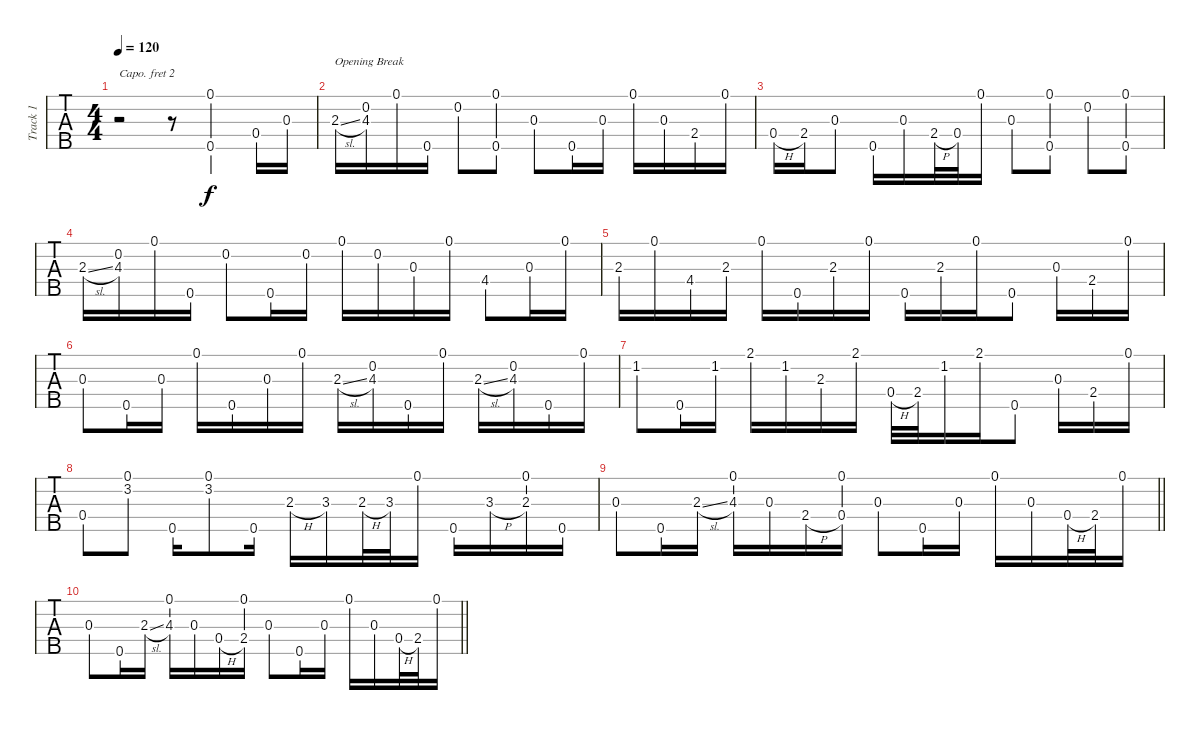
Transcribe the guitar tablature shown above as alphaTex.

\track ("Track 1" "Track 1") {instrument banjo}
\staff {tabs}
\capo 2
\tuning (D4 B3 G3 D3 G4) {hide}
\displaytranspose 12
\ts (4 4)
\tempo 120
\clef g2
\ks c
r.2{dy f instrument banjo} r.8 (0.1 0.5).4 0.4.16 0.3.16 |
2.3{sl}.16{txt "Opening Break"} (0.2 4.3).16 0.1.16 0.5.16 0.2.8 (0.1 0.5).8 0.3.8 0.5.16 0.3.16 0.1.16 0.3.16 2.4.16 0.1.16 |
0.4{h}.16 2.4.16 0.3.8 0.5.16 0.3.16 2.4{h}.32 0.4.32 0.1.16 0.3.8 (0.1 0.5).8 0.2.8 (0.1 0.5).8 |
2.3{sl}.16 (0.2 4.3).16 0.1.16 0.5.16 0.2.8 0.5.16 0.2.16 0.1.16 0.2.16 0.3.16 0.1.16 4.4.8 0.3.16 0.1.16 |
2.3.16 0.1.16 4.4.16 2.3.16 0.1.16 0.5.16 2.3.16 0.1.16 0.5.16 2.3.16 0.1.16 0.5.8 0.3.16 2.4.16 0.1.16 |
0.3.8 0.5.16 0.3.16 0.1.16 0.5.16 0.3.16 0.1.16 2.3{sl}.16 (0.2 4.3).16 0.5.16 0.1.16 2.3{sl}.16 (0.2 4.3).16 0.5.16 0.1.16 |
1.2.8 0.5.16 1.2.16 2.1.16 1.2.16 2.3.16 2.1.16 0.4{h}.32 2.4.32 1.2.16 2.1.16 0.5.8 0.3.16 2.4.16 0.1.16 |
0.4.8 (0.1 3.2).8 0.5.16 (0.1 3.2).8 0.5.16 2.3{h}.16 3.3.16 2.3{h}.32 3.3.32 0.1.16 0.5.16 3.3{h}.16 (0.1 2.3).16 0.5.16 |
\barLineRight lightlight
0.3.8 0.5.16 2.3{sl}.16 (0.1 4.3).16 0.3.16 2.4{h}.16 (0.1 0.4).16 0.3.8 0.5.16 0.3.16 0.1.16 0.3.16 0.4{h}.32 2.4.32 0.1.16 |
\barLineRight lightlight
0.3.8 0.5.16 2.3{sl}.16 (0.1 4.3).16 0.3.16 0.4{h}.16 (0.1 2.4).16 0.3.8 0.5.16 0.3.16 0.1.16 0.3.16 0.4{h}.32 2.4.32 0.1.16
